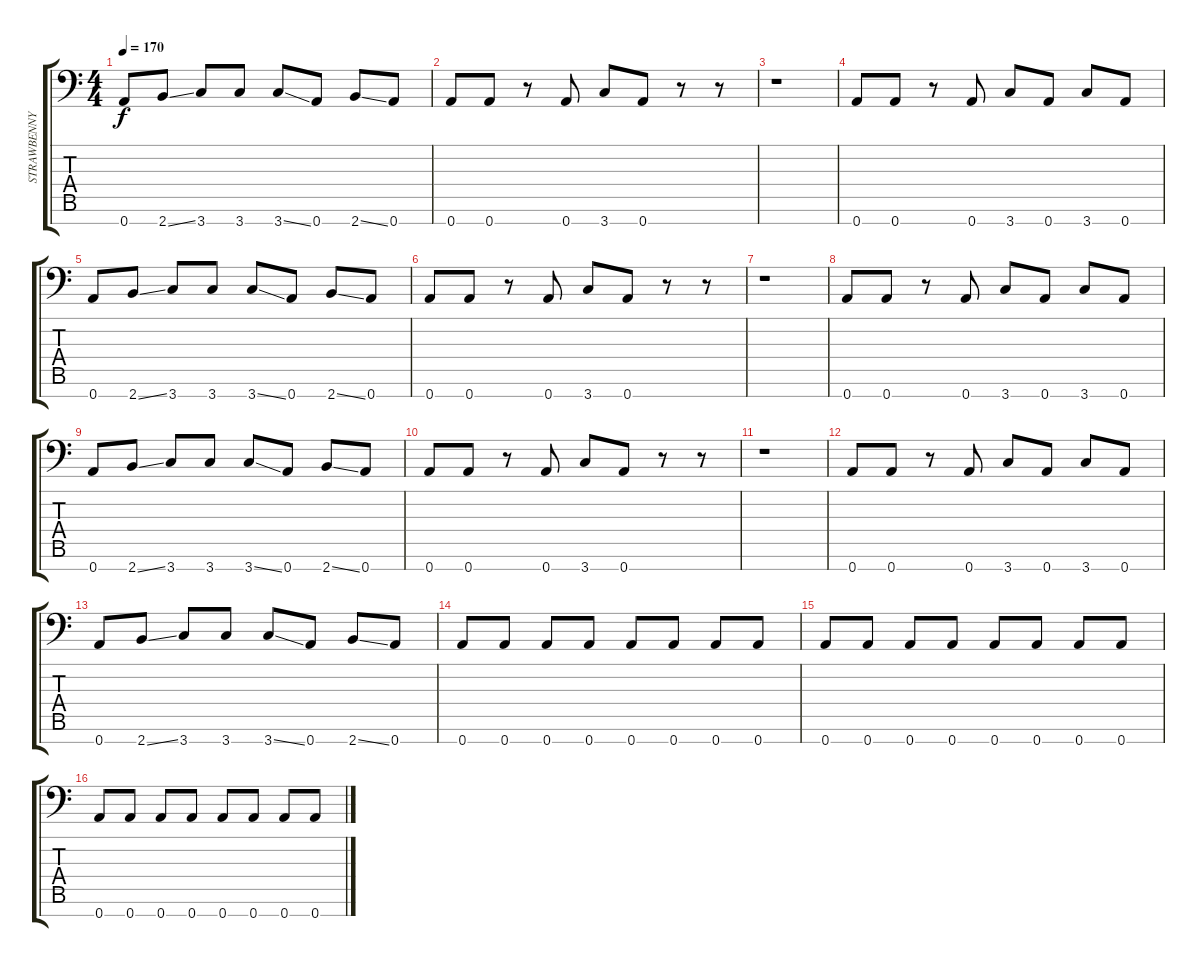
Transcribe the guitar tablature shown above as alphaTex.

\track ("STRAWBENNY" "STRAWBENNY") {instrument slapbass1}
\staff {score tabs}
\tuning (D4 A3 F3 C3 G2 D2 A1) {hide}
\ts (4 4)
\tempo 170
\clef f4
\ks c
0.7.8{dy f} 2.7{ss}.8 3.7.8 3.7.8 3.7{ss}.8 0.7.8 2.7{ss}.8 0.7.8 |
0.7.8 0.7.8 r.8 0.7.8 3.7.8 0.7.8 r.8 r.8 |
r.1 |
0.7.8 0.7.8 r.8 0.7.8 3.7.8 0.7.8 3.7.8 0.7.8 |
0.7.8 2.7{ss}.8 3.7.8 3.7.8 3.7{ss}.8 0.7.8 2.7{ss}.8 0.7.8 |
0.7.8 0.7.8 r.8 0.7.8 3.7.8 0.7.8 r.8 r.8 |
r.1 |
0.7.8 0.7.8 r.8 0.7.8 3.7.8 0.7.8 3.7.8 0.7.8 |
0.7.8 2.7{ss}.8 3.7.8 3.7.8 3.7{ss}.8 0.7.8 2.7{ss}.8 0.7.8 |
0.7.8 0.7.8 r.8 0.7.8 3.7.8 0.7.8 r.8 r.8 |
r.1 |
0.7.8 0.7.8 r.8 0.7.8 3.7.8 0.7.8 3.7.8 0.7.8 |
0.7.8 2.7{ss}.8 3.7.8 3.7.8 3.7{ss}.8 0.7.8 2.7{ss}.8 0.7.8 |
0.7.8 0.7.8 0.7.8 0.7.8 0.7.8 0.7.8 0.7.8 0.7.8 |
0.7.8 0.7.8 0.7.8 0.7.8 0.7.8 0.7.8 0.7.8 0.7.8 |
0.7.8 0.7.8 0.7.8 0.7.8 0.7.8 0.7.8 0.7.8 0.7.8
